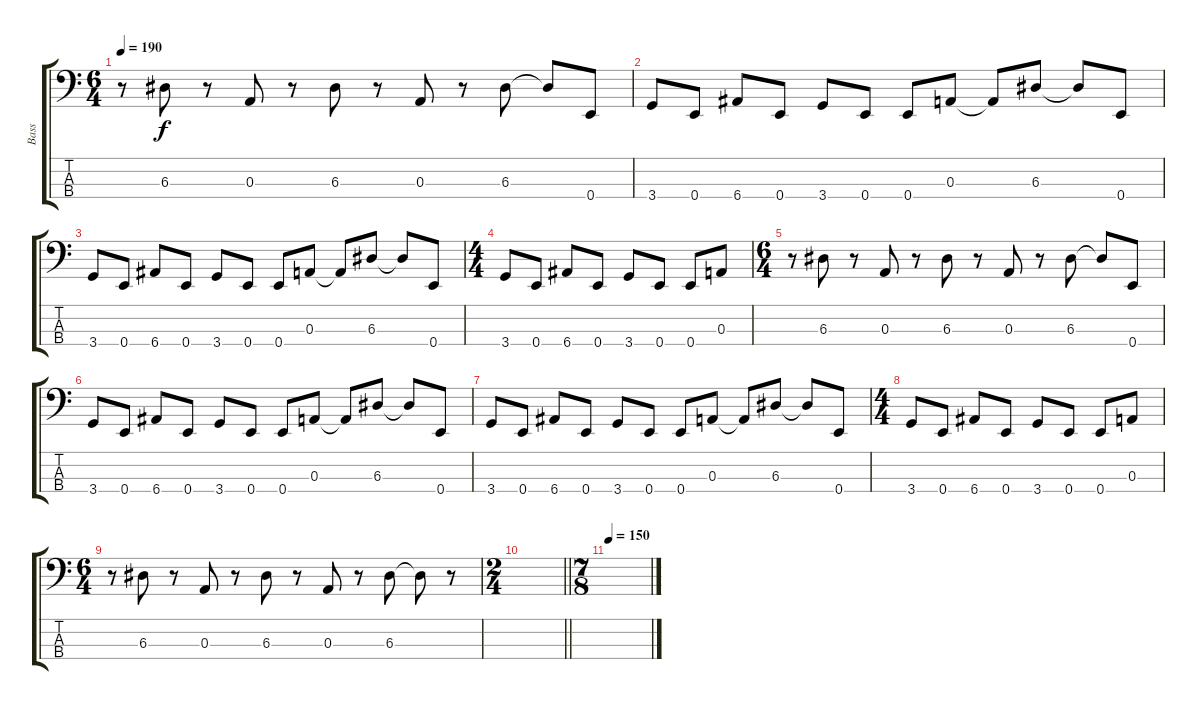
\track ("Bass" "Bass") {instrument electricbasspick}
\staff {score tabs}
\tuning (G2 D2 A1 E1) {hide}
\ts (6 4)
\tempo 190
\clef f4
\ks c
r.8{dy f} 6.3.8 r.8 0.3.8 r.8 6.3.8 r.8 0.3.8 r.8 6.3.8 6.3{t}.8 0.4.8 |
3.4.8 0.4.8 6.4.8 0.4.8 3.4.8 0.4.8 0.4.8 0.3.8 0.3{t}.8 6.3.8 6.3{t}.8 0.4.8 |
3.4.8 0.4.8 6.4.8 0.4.8 3.4.8 0.4.8 0.4.8 0.3.8 0.3{t}.8 6.3.8 6.3{t}.8 0.4.8 |
\ts (4 4)
3.4.8 0.4.8 6.4.8 0.4.8 3.4.8 0.4.8 0.4.8 0.3.8 |
\ts (6 4)
r.8 6.3.8 r.8 0.3.8 r.8 6.3.8 r.8 0.3.8 r.8 6.3.8 6.3{t}.8 0.4.8 |
3.4.8 0.4.8 6.4.8 0.4.8 3.4.8 0.4.8 0.4.8 0.3.8 0.3{t}.8 6.3.8 6.3{t}.8 0.4.8 |
3.4.8 0.4.8 6.4.8 0.4.8 3.4.8 0.4.8 0.4.8 0.3.8 0.3{t}.8 6.3.8 6.3{t}.8 0.4.8 |
\ts (4 4)
3.4.8 0.4.8 6.4.8 0.4.8 3.4.8 0.4.8 0.4.8 0.3.8 |
\ts (6 4)
r.8 6.3.8 r.8 0.3.8 r.8 6.3.8 r.8 0.3.8 r.8 6.3.8 6.3{t}.8 r.8 |
\ts (2 4)
\barLineRight lightlight
|
\ts (7 8)
\tempo 150
